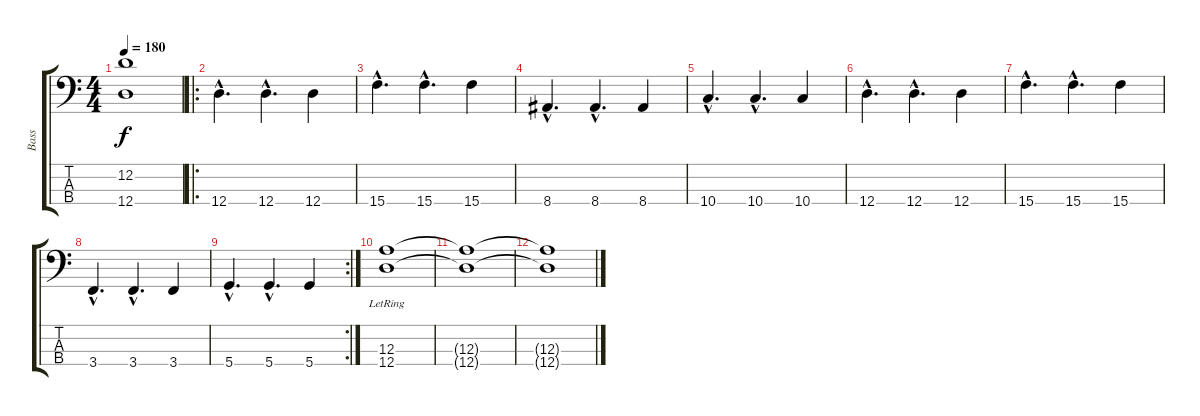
\track ("Bass" "Bass") {instrument electricbasspick}
\staff {score tabs}
\tuning (G2 D2 A1 D1) {hide}
\ts (4 4)
\tempo 180
\clef f4
\ks c
(12.2 12.4).1{dy f} |
\ro
12.4{hac}.4{d} 12.4{hac}.4{d} 12.4.4 |
15.4{hac}.4{d} 15.4{hac}.4{d} 15.4.4 |
8.4{hac}.4{d} 8.4{hac}.4{d} 8.4.4 |
10.4{hac}.4{d} 10.4{hac}.4{d} 10.4.4 |
12.4{hac}.4{d} 12.4{hac}.4{d} 12.4.4 |
15.4{hac}.4{d} 15.4{hac}.4{d} 15.4.4 |
3.4{hac}.4{d} 3.4{hac}.4{d} 3.4.4 |
\rc 2
5.4{hac}.4{d} 5.4{hac}.4{d} 5.4.4 |
(12.3{lr} 12.4{lr}).1 |
(12.3{t} 12.4{t}).1 |
(12.3{t} 12.4{t}).1
